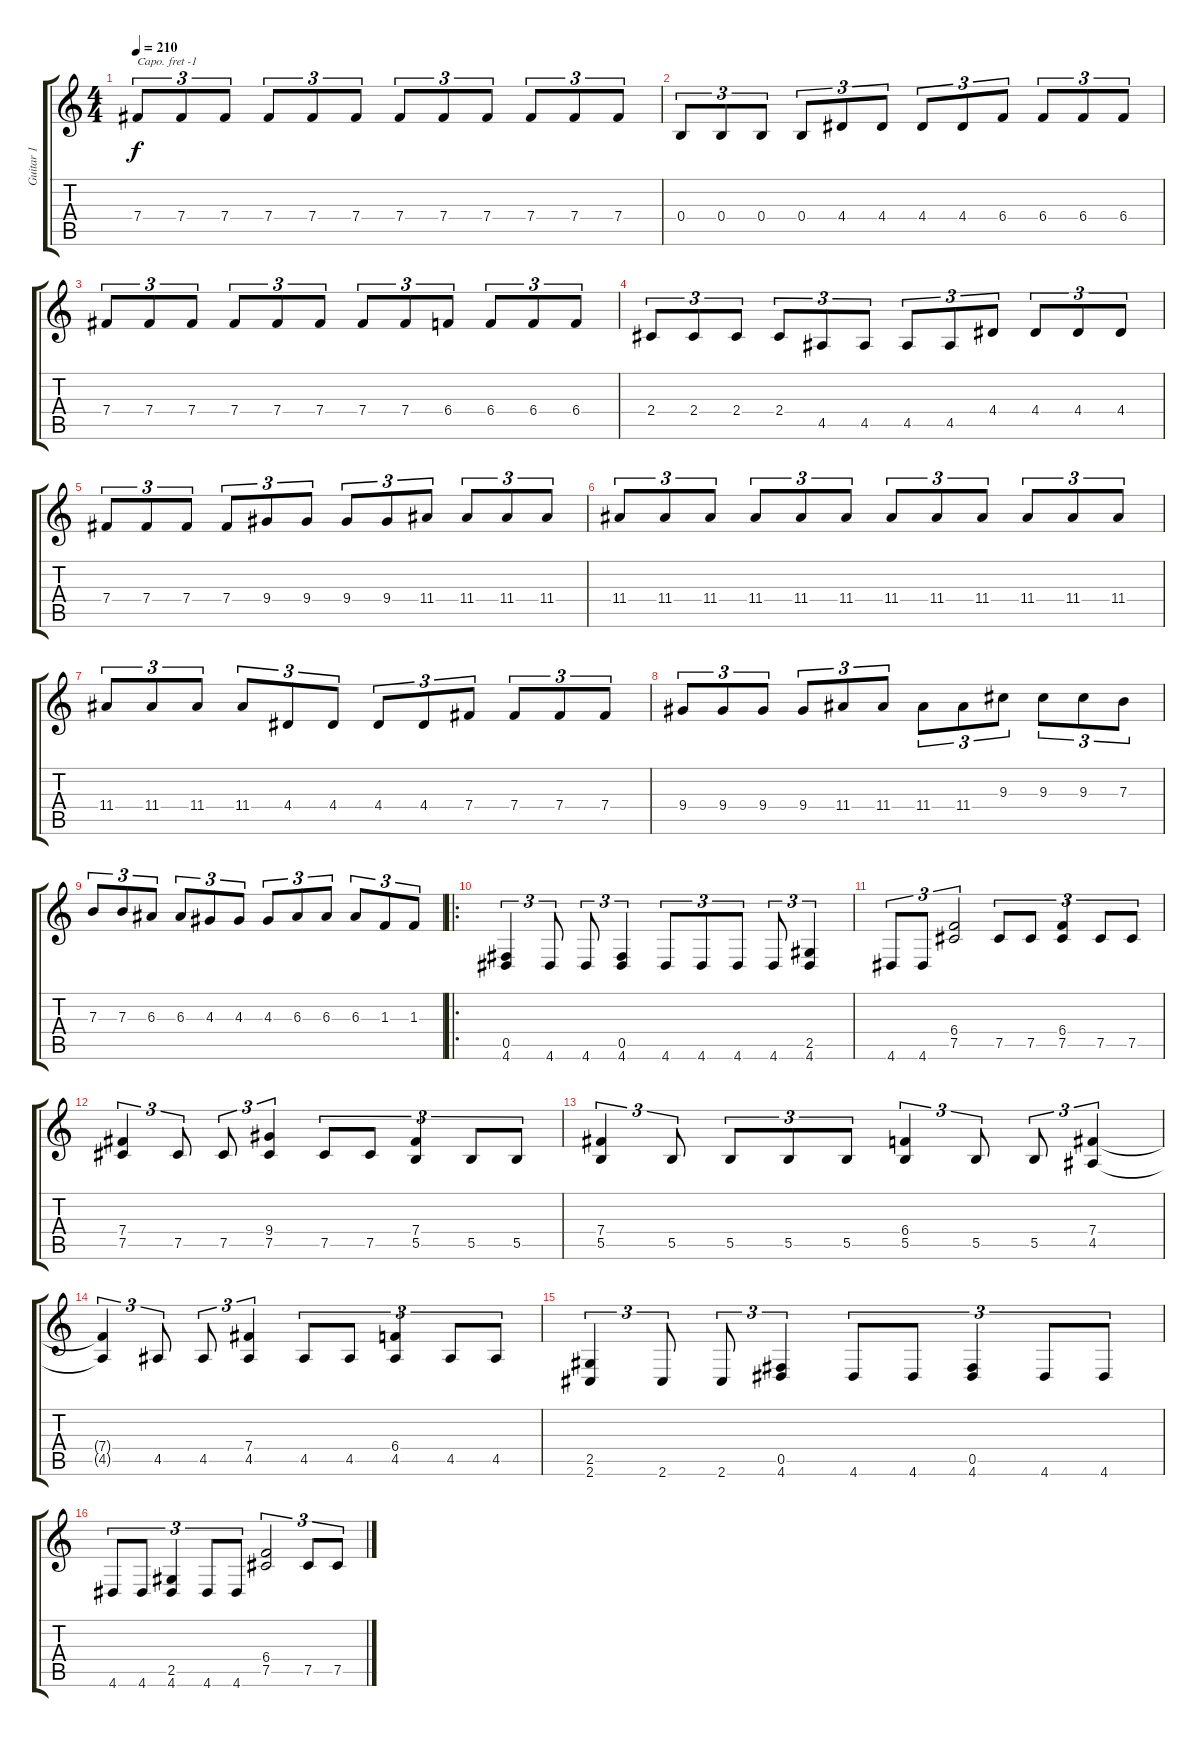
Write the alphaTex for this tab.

\track ("Guitar 1" "Guitar 1") {instrument distortionguitar}
\staff {score tabs}
\capo -1
\tuning (D4 A3 F3 C3 G2 C2) {hide}
\ts (4 4)
\tempo 210
\clef g2
\ks c
7.4.8{tu (3 2) dy f} 7.4.8{tu (3 2)} 7.4.8{tu (3 2)} 7.4.8{tu (3 2)} 7.4.8{tu (3 2)} 7.4.8{tu (3 2)} 7.4.8{tu (3 2)} 7.4.8{tu (3 2)} 7.4.8{tu (3 2)} 7.4.8{tu (3 2)} 7.4.8{tu (3 2)} 7.4.8{tu (3 2)} |
0.4.8{tu (3 2)} 0.4.8{tu (3 2)} 0.4.8{tu (3 2)} 0.4.8{tu (3 2)} 4.4.8{tu (3 2)} 4.4.8{tu (3 2)} 4.4.8{tu (3 2)} 4.4.8{tu (3 2)} 6.4.8{tu (3 2)} 6.4.8{tu (3 2)} 6.4.8{tu (3 2)} 6.4.8{tu (3 2)} |
7.4.8{tu (3 2)} 7.4.8{tu (3 2)} 7.4.8{tu (3 2)} 7.4.8{tu (3 2)} 7.4.8{tu (3 2)} 7.4.8{tu (3 2)} 7.4.8{tu (3 2)} 7.4.8{tu (3 2)} 6.4.8{tu (3 2)} 6.4.8{tu (3 2)} 6.4.8{tu (3 2)} 6.4.8{tu (3 2)} |
2.4.8{tu (3 2)} 2.4.8{tu (3 2)} 2.4.8{tu (3 2)} 2.4.8{tu (3 2)} 4.5.8{tu (3 2)} 4.5.8{tu (3 2)} 4.5.8{tu (3 2)} 4.5.8{tu (3 2)} 4.4.8{tu (3 2)} 4.4.8{tu (3 2)} 4.4.8{tu (3 2)} 4.4.8{tu (3 2)} |
7.4.8{tu (3 2)} 7.4.8{tu (3 2)} 7.4.8{tu (3 2)} 7.4.8{tu (3 2)} 9.4.8{tu (3 2)} 9.4.8{tu (3 2)} 9.4.8{tu (3 2)} 9.4.8{tu (3 2)} 11.4.8{tu (3 2)} 11.4.8{tu (3 2)} 11.4.8{tu (3 2)} 11.4.8{tu (3 2)} |
11.4.8{tu (3 2)} 11.4.8{tu (3 2)} 11.4.8{tu (3 2)} 11.4.8{tu (3 2)} 11.4.8{tu (3 2)} 11.4.8{tu (3 2)} 11.4.8{tu (3 2)} 11.4.8{tu (3 2)} 11.4.8{tu (3 2)} 11.4.8{tu (3 2)} 11.4.8{tu (3 2)} 11.4.8{tu (3 2)} |
11.4.8{tu (3 2)} 11.4.8{tu (3 2)} 11.4.8{tu (3 2)} 11.4.8{tu (3 2)} 4.4.8{tu (3 2)} 4.4.8{tu (3 2)} 4.4.8{tu (3 2)} 4.4.8{tu (3 2)} 7.4.8{tu (3 2)} 7.4.8{tu (3 2)} 7.4.8{tu (3 2)} 7.4.8{tu (3 2)} |
9.4.8{tu (3 2)} 9.4.8{tu (3 2)} 9.4.8{tu (3 2)} 9.4.8{tu (3 2)} 11.4.8{tu (3 2)} 11.4.8{tu (3 2)} 11.4.8{tu (3 2)} 11.4.8{tu (3 2)} 9.3.8{tu (3 2)} 9.3.8{tu (3 2)} 9.3.8{tu (3 2)} 7.3.8{tu (3 2)} |
7.3.8{tu (3 2)} 7.3.8{tu (3 2)} 6.3.8{tu (3 2)} 6.3.8{tu (3 2)} 4.3.8{tu (3 2)} 4.3.8{tu (3 2)} 4.3.8{tu (3 2)} 6.3.8{tu (3 2)} 6.3.8{tu (3 2)} 6.3.8{tu (3 2)} 1.3.8{tu (3 2)} 1.3.8{tu (3 2)} |
\ro
(0.5 4.6).4{tu (3 2)} 4.6.8{tu (3 2)} 4.6.8{tu (3 2)} (0.5 4.6).4{tu (3 2)} 4.6.8{tu (3 2)} 4.6.8{tu (3 2)} 4.6.8{tu (3 2)} 4.6.8{tu (3 2)} (2.5 4.6).4{tu (3 2)} |
4.6.8{tu (3 2)} 4.6.8{tu (3 2)} (6.4 7.5).2{tu (3 2)} 7.5.8{tu (3 2)} 7.5.8{tu (3 2)} (6.4 7.5).4{tu (3 2)} 7.5.8{tu (3 2)} 7.5.8{tu (3 2)} |
(7.4 7.5).4{tu (3 2)} 7.5.8{tu (3 2)} 7.5.8{tu (3 2)} (9.4 7.5).4{tu (3 2)} 7.5.8{tu (3 2)} 7.5.8{tu (3 2)} (7.4 5.5).4{tu (3 2)} 5.5.8{tu (3 2)} 5.5.8{tu (3 2)} |
(7.4 5.5).4{tu (3 2)} 5.5.8{tu (3 2)} 5.5.8{tu (3 2)} 5.5.8{tu (3 2)} 5.5.8{tu (3 2)} (6.4 5.5).4{tu (3 2)} 5.5.8{tu (3 2)} 5.5.8{tu (3 2)} (7.4 4.5).4{tu (3 2)} |
(7.4{t} 4.5{t}).4{tu (3 2)} 4.5.8{tu (3 2)} 4.5.8{tu (3 2)} (7.4 4.5).4{tu (3 2)} 4.5.8{tu (3 2)} 4.5.8{tu (3 2)} (6.4 4.5).4{tu (3 2)} 4.5.8{tu (3 2)} 4.5.8{tu (3 2)} |
(2.5 2.6).4{tu (3 2)} 2.6.8{tu (3 2)} 2.6.8{tu (3 2)} (0.5 4.6).4{tu (3 2)} 4.6.8{tu (3 2)} 4.6.8{tu (3 2)} (0.5 4.6).4{tu (3 2)} 4.6.8{tu (3 2)} 4.6.8{tu (3 2)} |
4.6.8{tu (3 2)} 4.6.8{tu (3 2)} (2.5 4.6).4{tu (3 2)} 4.6.8{tu (3 2)} 4.6.8{tu (3 2)} (6.4 7.5).2{tu (3 2)} 7.5.8{tu (3 2)} 7.5.8{tu (3 2)}
